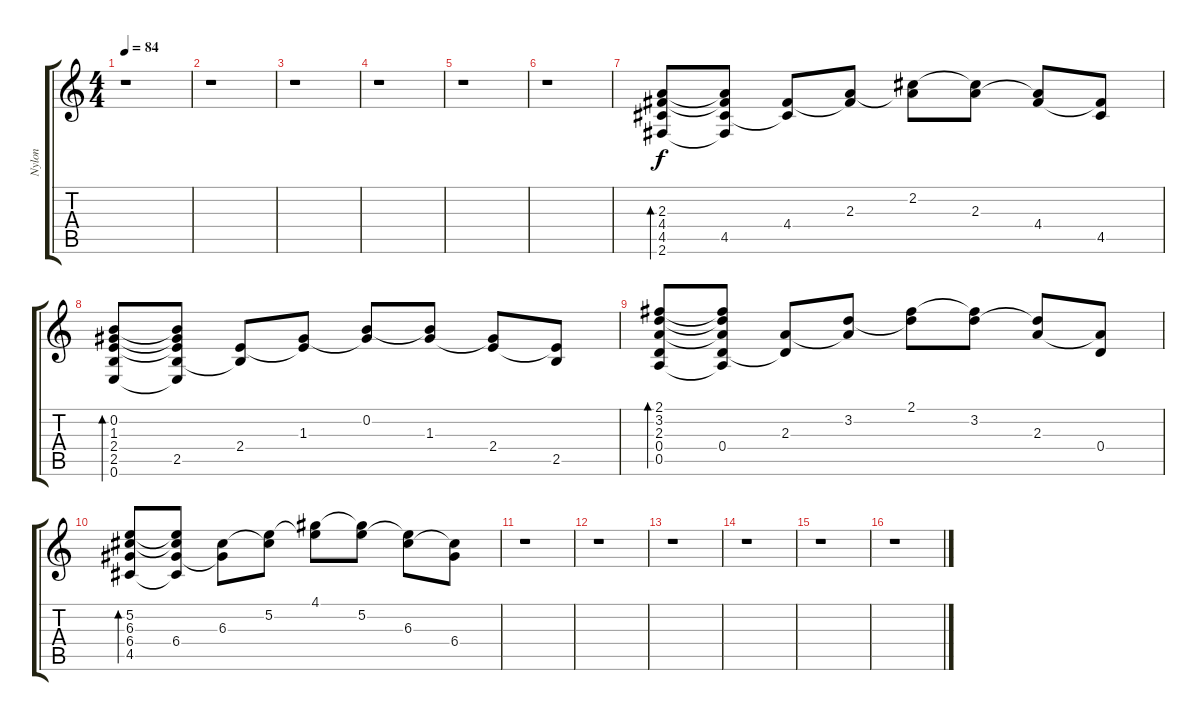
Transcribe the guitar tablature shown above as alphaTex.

\track ("Nylon" "Nylon") {instrument acousticguitarnylon}
\staff {score tabs}
\tuning (E4 B3 G3 D3 A2 E2) {hide}
\ts (4 4)
\tempo 84
\clef g2
\ks c
r.1{dy f} |
r.1 |
r.1 |
r.1 |
r.1 |
r.1 |
(2.3 4.4 4.5 2.6).8{bd 120} (2.3{t} 4.4{t} 4.5 2.6{t}).8 (4.4 4.5{t}).8 (2.3 4.4{t}).8 (2.2 2.3{t}).8 (2.2{t} 2.3).8 (2.3{t} 4.4).8 (4.4{t} 4.5).8 |
(0.2 1.3 2.4 2.5 0.6).8{bd 120} (0.2{t} 1.3{t} 2.4{t} 2.5 0.6{t}).8 (2.4 2.5{t}).8 (1.3 2.4{t}).8 (0.2 1.3{t}).8 (0.2{t} 1.3).8 (1.3{t} 2.4).8 (2.4{t} 2.5).8 |
(2.1 3.2 2.3 0.4 0.5).8{bd 120} (2.1{t} 3.2{t} 2.3{t} 0.4 0.5{t}).8 (2.3 0.4{t}).8 (3.2 2.3{t}).8 (2.1 3.2{t}).8 (2.1{t} 3.2).8 (3.2{t} 2.3).8 (2.3{t} 0.4).8 |
(5.2 6.3 6.4 4.5).8{bd 60} (5.2{t} 6.3{t} 6.4 4.5{t}).8 (6.3 6.4{t}).8 (5.2 6.3{t}).8 (4.1 5.2{t}).8 (4.1{t} 5.2).8 (5.2{t} 6.3).8 (6.3{t} 6.4).8 |
r.1 |
r.1 |
r.1 |
r.1 |
r.1 |
r.1
